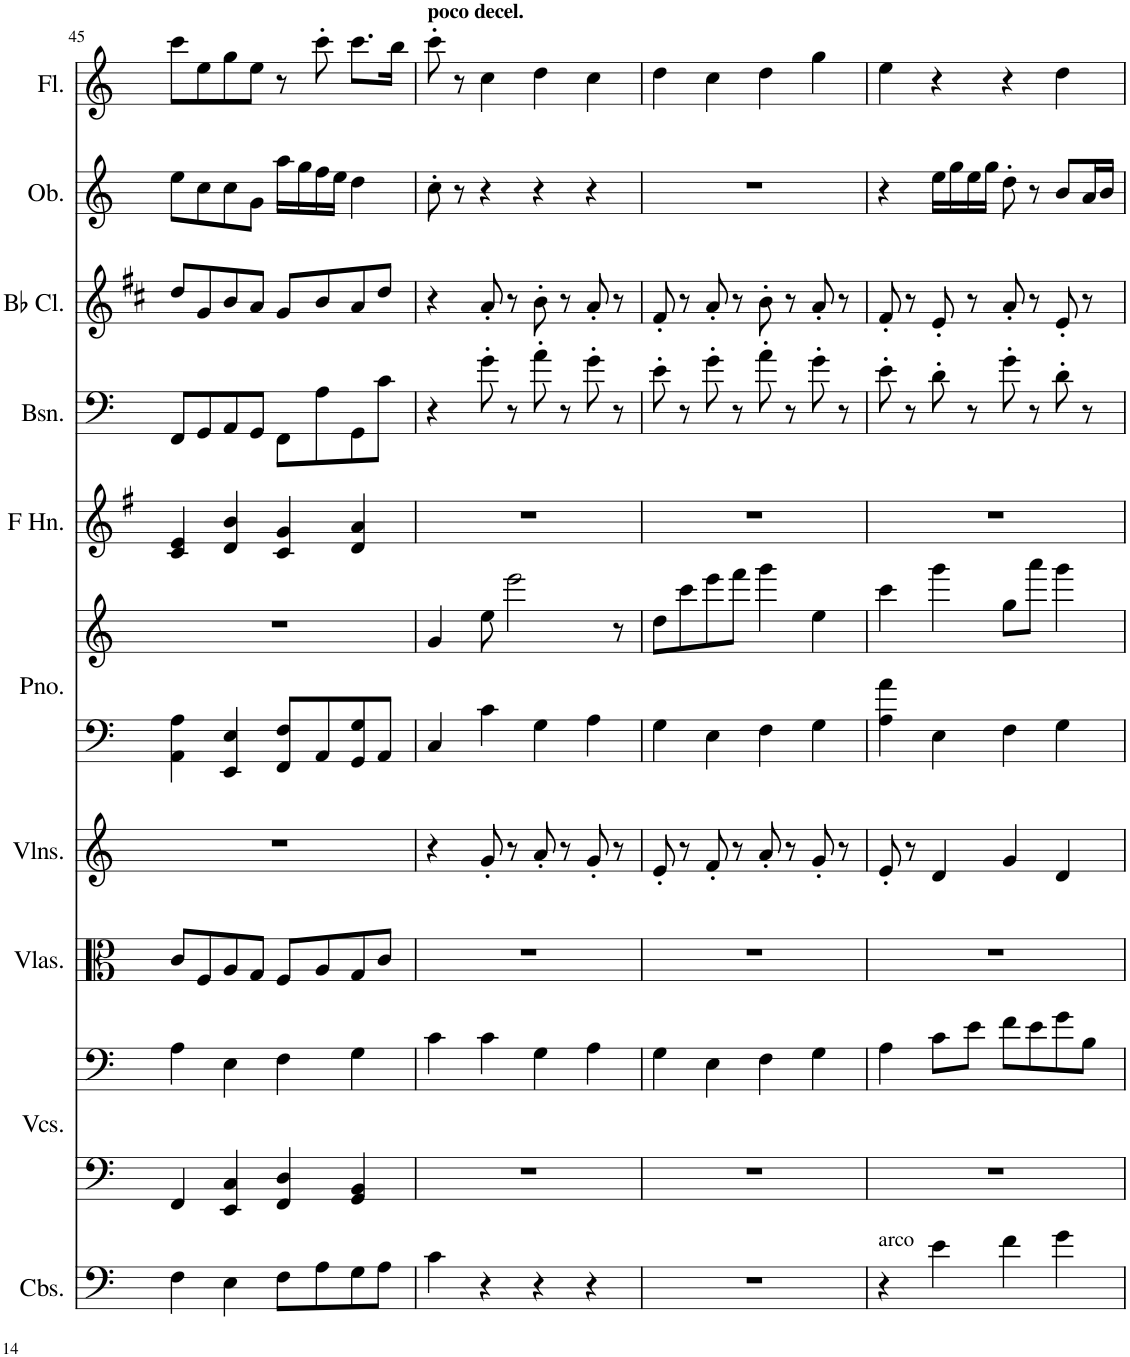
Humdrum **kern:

**kern	**kern	**kern	**kern	**kern	**kern	**kern	**kern	**kern	**kern	**kern	**kern
*part10	*part9	*part9	*part8	*part7	*part6	*part6	*part5	*part4	*part3	*part2	*part1
*staff12	*staff11	*staff10	*staff9	*staff8	*staff7	*staff6	*staff5	*staff4	*staff3	*staff2	*staff1
*I"Contrabasses	*I"Violoncellos	*	*I"Violas	*I"Violins	*I"Piano	*	*I"Horn in F	*I"Bassoon	*I"Bb Clarinet	*I"Oboe	*I"Flute
*I'Cbs.	*I'Vcs.	*	*I'Vlas.	*I'Vlns.	*I'Pno.	*	*	*I'Bsn.	*I'Bb Cl.	*I'Ob.	*I'Fl.
!!LO:PB:g=z
*clefF4	*clefF4	*clefF4	*clefC3	*clefG2	*clefF4	*clefG2	*clefG2	*clefF4	*clefG2	*clefG2	*clefG2
*Trd7c12	*	*	*	*	*	*	*Trd4c7	*	*Trd1c2	*	*
*k[]	*k[]	*k[]	*k[]	*k[]	*k[]	*k[]	*k[f#]	*k[]	*k[f#c#]	*k[]	*k[]
*M4/4	*M4/4	*M4/4	*M4/4	*M4/4	*M4/4	*M4/4	*M4/4	*M4/4	*M4/4	*M4/4	*M4/4
=45	=45	=45	=45	=45	=45	=45	=45	=45	=45	=45	=45
4F\	4FF/	4A\	8c/L	1r	4AA\ 4A\	1r	4c/ 4e/	8FF/L	8dd/L	8ee\L	8ccc\L
.	.	.	8F/	.	.	.	.	8GG/	8g/	8cc\	8ee\
4E\	4EE/ 4C/	4E\	8A/	.	4EE/ 4E/	.	4d/ 4b/	8AA/	8b/	8cc\	8gg\
.	.	.	8G/J	.	.	.	.	8GG/J	8a/J	8g\J	8ee\J
8F\L	4FF/ 4D/	4F\	8F/L	.	8FF/ 8F/L	.	4c/ 4g/	8FF\L	8g/L	16aa\LL	8r
.	.	.	.	.	.	.	.	.	.	16gg\	.
8A\	.	.	8A/	.	8AA/	.	.	8A\	8b/	16ff\	8ccc'\
.	.	.	.	.	.	.	.	.	.	16ee\JJ	.
8G\	4GG/ 4BB/	4G\	8G/	.	8GG/ 8G/	.	4d/ 4a/	8GG\	8a/	4dd\	8.ccc\L
8A\J	.	.	8c/J	.	8AA/J	.	.	8c\J	8dd/J	.	.
.	.	.	.	.	.	.	.	.	.	.	16bb\Jk
=46	=46	=46	=46	=46	=46	=46	=46	=46	=46	=46	=46
!	!	!	!	!	!	!	!	!	!	!	!LO:TX:a:B:t=poco decel.
4c\	1r	4c\	1r	4r	4C/	4g/	1r	4r	4r	8cc'\	8ccc'\
.	.	.	.	.	.	.	.	.	.	8r	8r
4r	.	4c\	.	8g'/	4c\	8ee\	.	8g'\	8a'/	4r	4cc\
.	.	.	.	8r	.	2eee\	.	8r	8r	.	.
4r	.	4G\	.	8a'/	4G\	.	.	8a'\	8b'\	4r	4dd\
.	.	.	.	8r	.	.	.	8r	8r	.	.
4r	.	4A\	.	8g'/	4A\	.	.	8g'\	8a'/	4r	4cc\
.	.	.	.	8r	.	8r	.	8r	8r	.	.
=47	=47	=47	=47	=47	=47	=47	=47	=47	=47	=47	=47
1r	1r	4G\	1r	8e'/	4G\	8dd\L	1r	8e'\	8f#'/	1r	4dd\
.	.	.	.	8r	.	8ccc\	.	8r	8r	.	.
.	.	4E\	.	8f'/	4E\	8eee\	.	8g'\	8a'/	.	4cc\
.	.	.	.	8r	.	8fff\J	.	8r	8r	.	.
.	.	4F\	.	8a'/	4F\	4ggg\	.	8a'\	8b'\	.	4dd\
.	.	.	.	8r	.	.	.	8r	8r	.	.
.	.	4G\	.	8g'/	4G\	4ee\	.	8g'\	8a'/	.	4gg\
.	.	.	.	8r	.	.	.	8r	8r	.	.
=48	=48	=48	=48	=48	=48	=48	=48	=48	=48	=48	=48
!LO:TX:a:t=arco	!	!	!	!	!	!	!	!	!	!	!
4r	1r	4A\	1r	8e'/	4A\ 4a\	4ccc\	1r	8e'\	8f#'/	4r	4ee\
.	.	.	.	8r	.	.	.	8r	8r	.	.
4e\	.	8c\L	.	4d/	4E\	4ggg\	.	8d'\	8e'/	16ee\LL	4r
.	.	.	.	.	.	.	.	.	.	16gg\	.
.	.	8e\J	.	.	.	.	.	8r	8r	16ee\	.
.	.	.	.	.	.	.	.	.	.	16gg\JJ	.
4f\	.	8f\L	.	4g/	4F\	8gg\L	.	8g'\	8a'/	8dd'\	4r
.	.	8e\	.	.	.	8aaa\J	.	8r	8r	8r	.
4g\	.	8g\	.	4d/	4G\	4ggg\	.	8d'\	8e'/	8b/L	4dd\
.	.	8B\J	.	.	.	.	.	8r	8r	16a/L	.
.	.	.	.	.	.	.	.	.	.	16b/JJ	.
=	=	=	=	=	=	=	=	=	=	=	=
*-	*-	*-	*-	*-	*-	*-	*-	*-	*-	*-	*-
